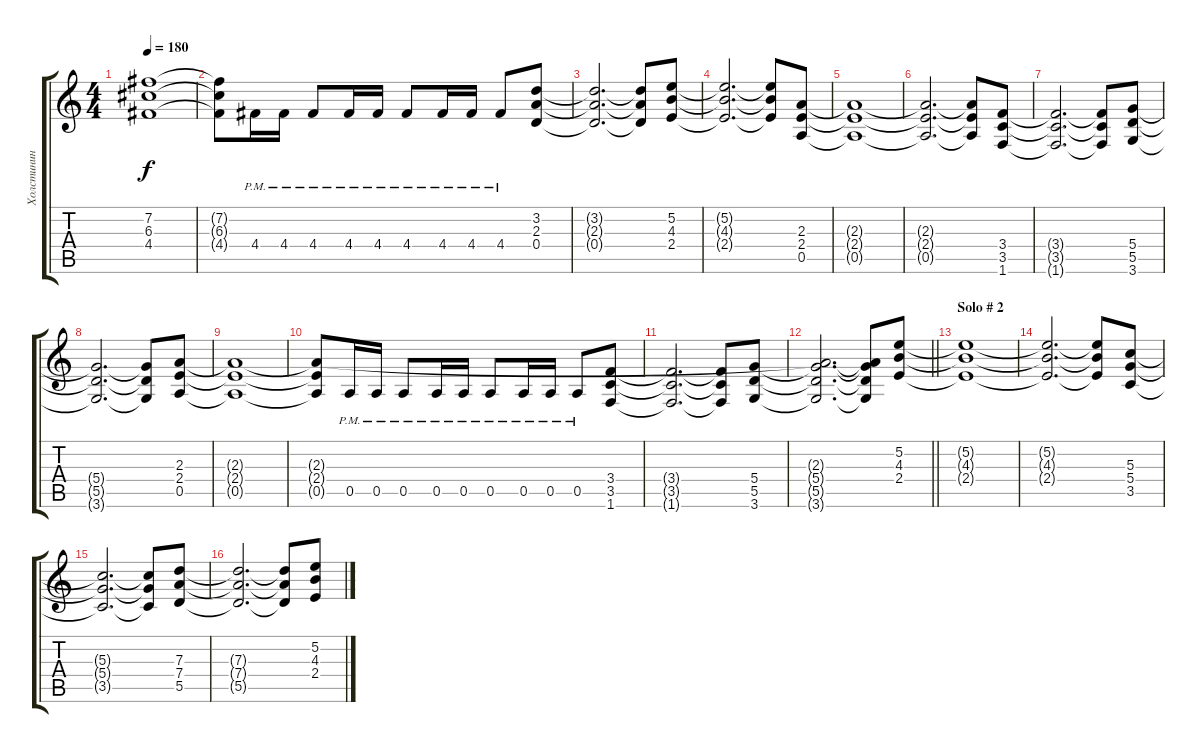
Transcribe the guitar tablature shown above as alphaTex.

\track ("Холстинин" "Холстинин") {instrument distortionguitar}
\staff {score tabs}
\tuning (E4 B3 G3 D3 A2 E2) {hide}
\ts (4 4)
\tempo 180
\clef g2
\ks c
(7.2{t} 6.3{t} 4.4{t}).1{dy f} |
(7.2{t} 6.3{t} 4.4{t}).8 4.4{pm}.16 4.4{pm}.16 4.4{pm}.8 4.4{pm}.16 4.4{pm}.16 4.4{pm}.8 4.4{pm}.16 4.4{pm}.16 4.4{pm}.8 (3.2 2.3 0.4).8 |
(3.2{t} 2.3{t} 0.4{t}).2{d} (3.2{t} 2.3{t} 0.4{t}).8 (5.2 4.3 2.4).8 |
(5.2{t} 4.3{t} 2.4{t}).2{d} (5.2{t} 4.3{t} 2.4{t}).8 (2.3 2.4 0.5).8 |
(2.3{t} 2.4{t} 0.5{t}).1 |
(2.3{t} 2.4{t} 0.5{t}).2{d} (2.3{t} 2.4{t} 0.5{t}).8 (3.4 3.5 1.6).8 |
(3.4{t} 3.5{t} 1.6{t}).2{d} (3.4{t} 3.5{t} 1.6{t}).8 (5.4 5.5 3.6).8 |
(5.4{t} 5.5{t} 3.6{t}).2{d} (5.4{t} 5.5{t} 3.6{t}).8 (2.3 2.4 0.5).8 |
(2.3{t} 2.4{t} 0.5{t}).1 |
(2.3{t} 2.4{t} 0.5{t}).8 0.5{pm}.16 0.5{pm}.16 0.5{pm}.8 0.5{pm}.16 0.5{pm}.16 0.5{pm}.8 0.5{pm}.16 0.5{pm}.16 0.5{pm}.8 (3.4 3.5 1.6).8 |
(3.4{t} 3.5{t} 1.6{t}).2{d} (3.4{t} 3.5{t} 1.6{t}).8 (5.4 5.5 3.6).8 |
\barLineRight lightlight
(2.3{t} 5.4{t} 5.5{t} 3.6{t}).2{d} (2.3{t} 5.4{t} 5.5{t} 3.6{t}).8 (5.2 4.3 2.4).8 |
\section ("" "Solo # 2")
(5.2{t} 4.3{t} 2.4{t}).1 |
(5.2{t} 4.3{t} 2.4{t}).2{d} (5.2{t} 4.3{t} 2.4{t}).8 (5.3 5.4 3.5).8 |
(5.3{t} 5.4{t} 3.5{t}).2{d} (5.3{t} 5.4{t} 3.5{t}).8 (7.3 7.4 5.5).8 |
(7.3{t} 7.4{t} 5.5{t}).2{d} (7.3{t} 7.4{t} 5.5{t}).8 (5.2 4.3 2.4).8
